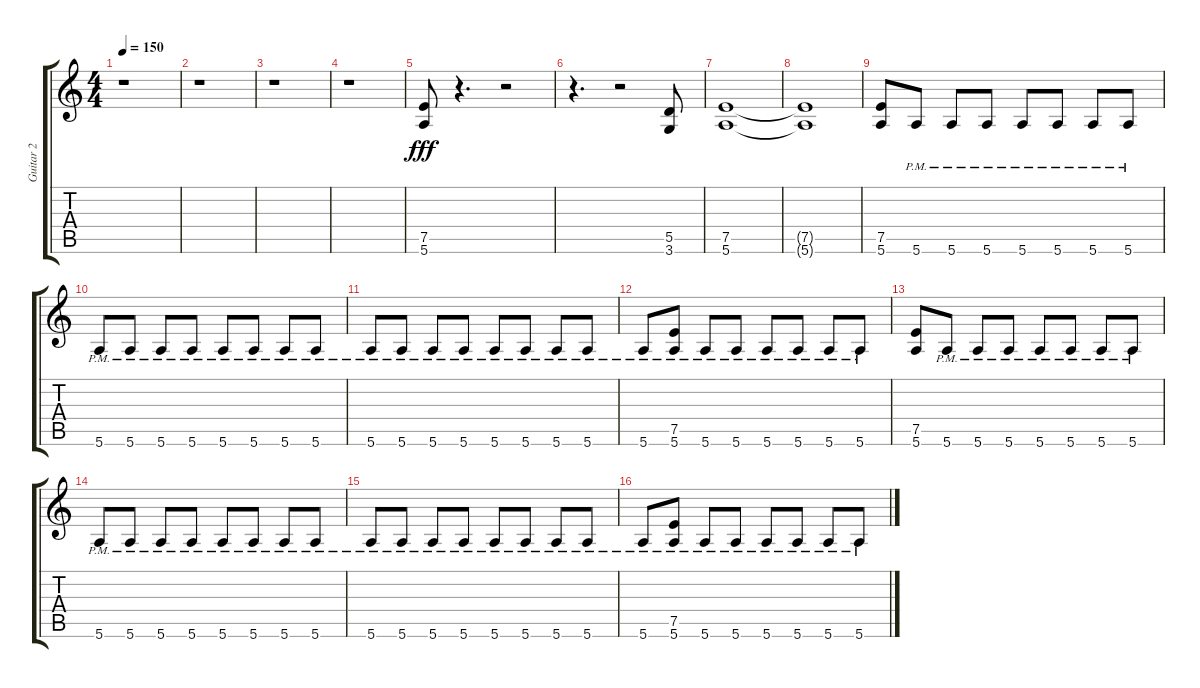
\track ("Guitar 2" "Guitar 2") {instrument distortionguitar}
\staff {score tabs}
\tuning (E4 B3 G3 D3 A2 E2) {hide}
\ts (4 4)
\tempo 150
\clef g2
\ks c
r.1{dy fff instrument distortionguitar} |
r.1 |
r.1 |
r.1 |
(7.5 5.6).8 r.4{d} r.2 |
r.4{d} r.2 (5.5 3.6).8 |
(7.5 5.6).1 |
(7.5{t} 5.6{t}).1 |
(7.5 5.6).8 5.6{pm}.8 5.6{pm}.8 5.6{pm}.8 5.6{pm}.8 5.6{pm}.8 5.6{pm}.8 5.6{pm}.8 |
5.6{pm}.8 5.6{pm}.8 5.6{pm}.8 5.6{pm}.8 5.6{pm}.8 5.6{pm}.8 5.6{pm}.8 5.6{pm}.8 |
5.6{pm}.8 5.6{pm}.8 5.6{pm}.8 5.6{pm}.8 5.6{pm}.8 5.6{pm}.8 5.6{pm}.8 5.6{pm}.8 |
5.6{pm}.8 (7.5 5.6{pm}).8 5.6{pm}.8 5.6{pm}.8 5.6{pm}.8 5.6{pm}.8 5.6{pm}.8 5.6{pm}.8 |
(7.5 5.6).8 5.6{pm}.8 5.6{pm}.8 5.6{pm}.8 5.6{pm}.8 5.6{pm}.8 5.6{pm}.8 5.6{pm}.8 |
5.6{pm}.8 5.6{pm}.8 5.6{pm}.8 5.6{pm}.8 5.6{pm}.8 5.6{pm}.8 5.6{pm}.8 5.6{pm}.8 |
5.6{pm}.8 5.6{pm}.8 5.6{pm}.8 5.6{pm}.8 5.6{pm}.8 5.6{pm}.8 5.6{pm}.8 5.6{pm}.8 |
5.6{pm}.8 (7.5 5.6{pm}).8 5.6{pm}.8 5.6{pm}.8 5.6{pm}.8 5.6{pm}.8 5.6{pm}.8 5.6{pm}.8
